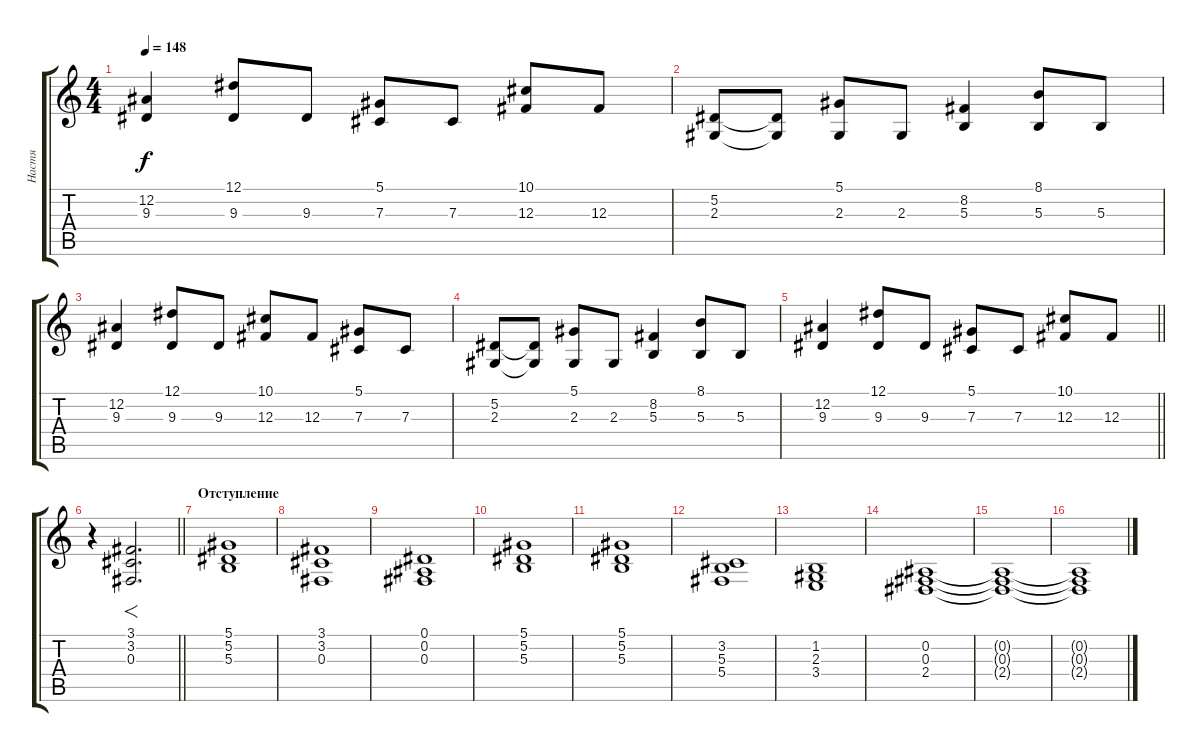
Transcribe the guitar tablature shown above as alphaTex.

\track ("Настя" "Настя") {instrument stringensemble1}
\staff {score tabs}
\tuning (Eb4 Bb3 Gb3 Db3 Ab2 Eb2) {hide}
\ts (4 4)
\tempo 148
\clef g2
\ks c
(12.2 9.3).4{dy f} (12.1 9.3).8 9.3.8 (5.1 7.3).8 7.3.8 (10.1 12.3).8 12.3.8 |
(5.2 2.3).8 (5.2{t} 2.3{t}).8 (5.1 2.3).8 2.3.8 (8.2 5.3).4 (8.1 5.3).8 5.3.8 |
(12.2 9.3).4 (12.1 9.3).8 9.3.8 (10.1 12.3).8 12.3.8 (5.1 7.3).8 7.3.8 |
(5.2 2.3).8 (5.2{t} 2.3{t}).8 (5.1 2.3).8 2.3.8 (8.2 5.3).4 (8.1 5.3).8 5.3.8 |
\barLineRight lightlight
(12.2 9.3).4 (12.1 9.3).8 9.3.8 (5.1 7.3).8 7.3.8 (10.1 12.3).8 12.3.8 |
\barLineRight lightlight
r.4 (3.1 3.2 0.3).2{f d} |
\section ("" "Отступление")
(5.1 5.2 5.3).1 |
(3.1 3.2 0.3).1 |
(0.1 0.2 0.3).1 |
(5.1 5.2 5.3).1 |
(5.1 5.2 5.3).1 |
(3.2 5.3 5.4).1 |
(1.2 2.3 3.4).1 |
(0.2 0.3 2.4).1 |
(0.2{t} 0.3{t} 2.4{t}).1 |
(0.2{t} 0.3{t} 2.4{t}).1
